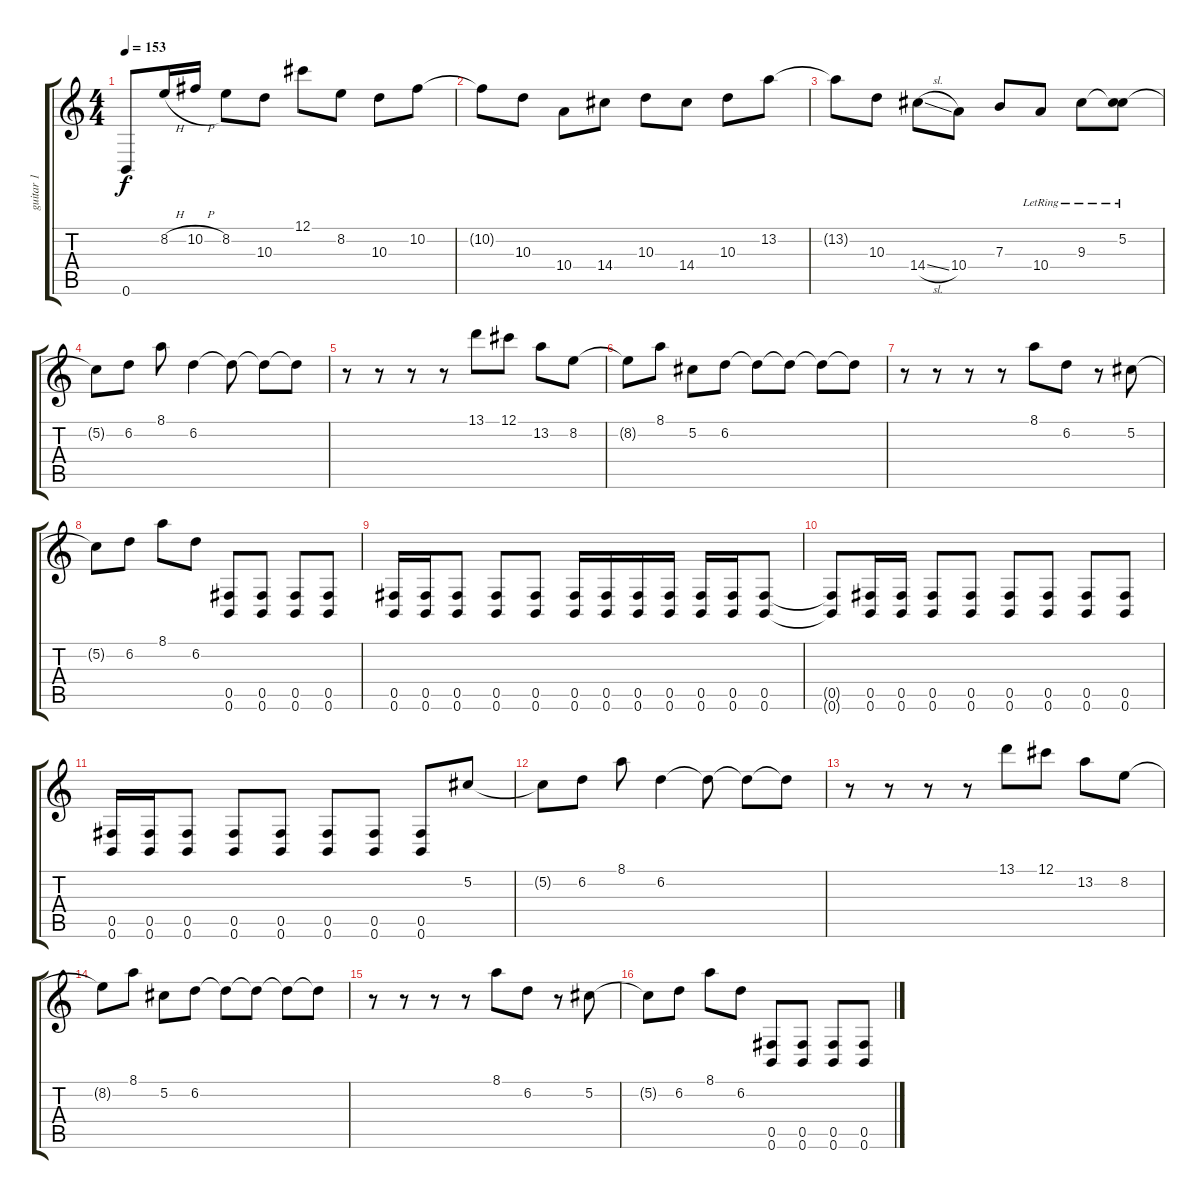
\track ("guitar 1" "guitar 1") {instrument distortionguitar}
\staff {score tabs}
\tuning (Db4 Ab3 E3 B2 Gb2 B1) {hide}
\ts (4 4)
\tempo 153
\clef g2
\ks c
0.6{t}.8{dy f} 8.2{h}.16 10.2{h}.16 8.2.8 10.3.8 12.1.8 8.2.8 10.3.8 10.2.8 |
10.2{t}.8 10.3.8 10.4.8 14.4.8 10.3.8 14.4.8 10.3.8 13.2.8 |
13.2{t}.8 10.3.8 14.4{sl}.8 10.4.8 7.3.8 10.4{lr}.8 9.3{lr}.8 (5.2{lr} 9.3{t}).8 |
5.2{t}.8 6.2.8 8.1.8 6.2.4 6.2{t}.8 6.2{t}.8 6.2{t}.8 |
r.8 r.8 r.8 r.8 13.1.8 12.1.8 13.2.8 8.2.8 |
8.2{t}.8 8.1.8 5.2.8 6.2.8 6.2{t}.8 6.2{t}.8 6.2{t}.8 6.2{t}.8 |
r.8 r.8 r.8 r.8 8.1.8 6.2.8 r.8 5.2.8 |
5.2{t}.8 6.2.8 8.1.8 6.2.8 (0.5 0.6).8 (0.5 0.6).8 (0.5 0.6).8 (0.5 0.6).8 |
(0.5 0.6).16 (0.5 0.6).16 (0.5 0.6).8 (0.5 0.6).8 (0.5 0.6).8 (0.5 0.6).16 (0.5 0.6).16 (0.5 0.6).16 (0.5 0.6).16 (0.5 0.6).16 (0.5 0.6).16 (0.5 0.6).8 |
(0.5{t} 0.6{t}).8 (0.5 0.6).16 (0.5 0.6).16 (0.5 0.6).8 (0.5 0.6).8 (0.5 0.6).8 (0.5 0.6).8 (0.5 0.6).8 (0.5 0.6).8 |
(0.5 0.6).16 (0.5 0.6).16 (0.5 0.6).8 (0.5 0.6).8 (0.5 0.6).8 (0.5 0.6).8 (0.5 0.6).8 (0.5 0.6).8 5.2.8 |
5.2{t}.8 6.2.8 8.1.8 6.2.4 6.2{t}.8 6.2{t}.8 6.2{t}.8 |
r.8 r.8 r.8 r.8 13.1.8 12.1.8 13.2.8 8.2.8 |
8.2{t}.8 8.1.8 5.2.8 6.2.8 6.2{t}.8 6.2{t}.8 6.2{t}.8 6.2{t}.8 |
r.8 r.8 r.8 r.8 8.1.8 6.2.8 r.8 5.2.8 |
5.2{t}.8 6.2.8 8.1.8 6.2.8 (0.5 0.6).8 (0.5 0.6).8 (0.5 0.6).8 (0.5 0.6).8
